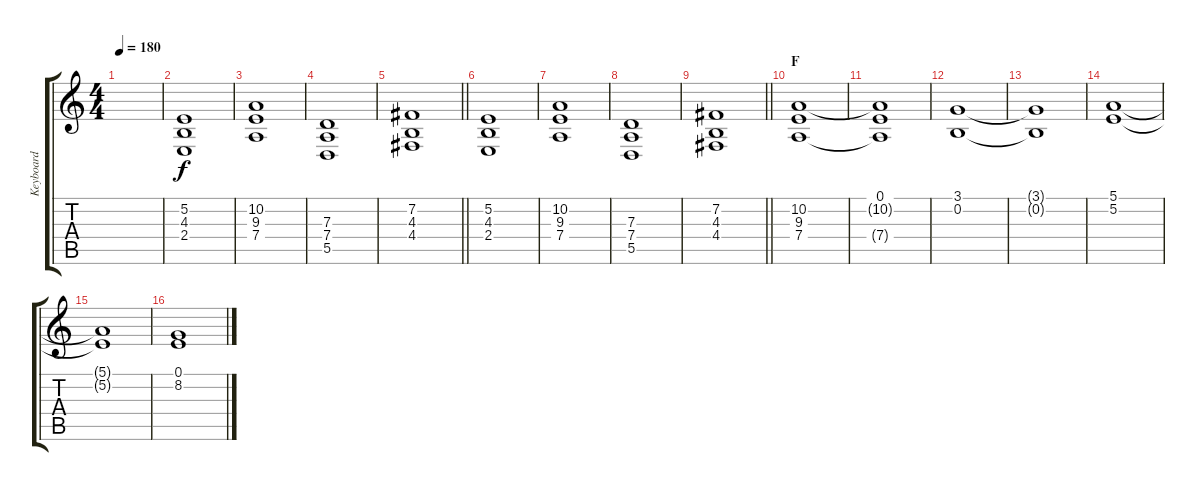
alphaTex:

\track ("Keyboard" "Keyboard") {instrument synthstrings1}
\staff {score tabs}
\tuning (E4 B3 G3 D3 A2 E2) {hide}
\ts (4 4)
\tempo 180
\clef g2
\ks c
|
(5.2 4.3 2.4).1{volume 9 instrument synthstrings2} |
(10.2 9.3 7.4).1 |
(7.3 7.4 5.5).1 |
\barLineRight lightlight
(7.2 4.3 4.4).1 |
(5.2 4.3 2.4).1 |
(10.2 9.3 7.4).1 |
(7.3 7.4 5.5).1 |
\barLineRight lightlight
(7.2 4.3 4.4).1 |
\section ("" "F")
(10.2 9.3 7.4).1 |
(0.1 10.2{t} 7.4{t}).1 |
(3.1 0.2).1 |
(3.1{t} 0.2{t}).1 |
(5.1 5.2).1 |
(5.1{t} 5.2{t}).1 |
(0.1 8.2).1
